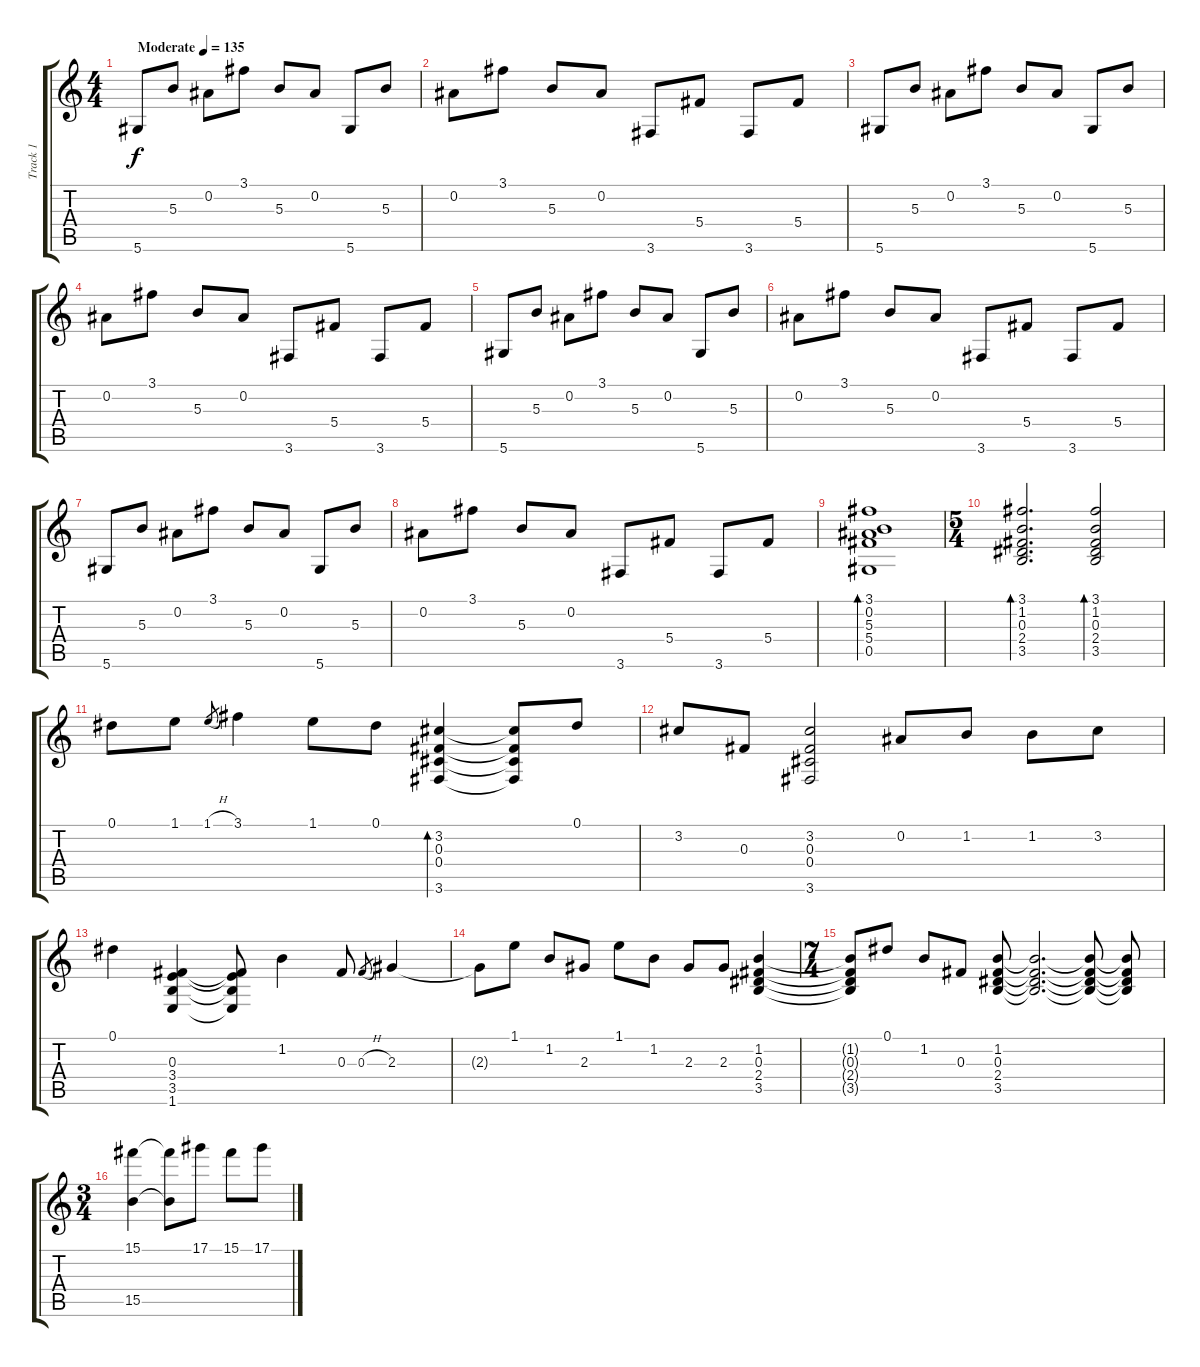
\track ("Track 1" "Track 1") {instrument electricguitarjazz}
\staff {score tabs}
\tuning (Eb4 Bb3 Gb3 Db3 Ab2 Eb2) {hide}
\ts (4 4)
\tempo (135 "Moderate")
\clef g2
\ks c
5.6.8{dy f instrument electricguitarjazz} 5.3.8 0.2.8 3.1.8 5.3.8 0.2.8 5.6.8 5.3.8 |
0.2.8 3.1.8 5.3.8 0.2.8 3.6.8 5.4.8 3.6.8 5.4.8 |
5.6.8 5.3.8 0.2.8 3.1.8 5.3.8 0.2.8 5.6.8 5.3.8 |
0.2.8 3.1.8 5.3.8 0.2.8 3.6.8 5.4.8 3.6.8 5.4.8 |
5.6.8 5.3.8 0.2.8 3.1.8 5.3.8 0.2.8 5.6.8 5.3.8 |
0.2.8 3.1.8 5.3.8 0.2.8 3.6.8 5.4.8 3.6.8 5.4.8 |
5.6.8 5.3.8 0.2.8 3.1.8 5.3.8 0.2.8 5.6.8 5.3.8 |
0.2.8 3.1.8 5.3.8 0.2.8 3.6.8 5.4.8 3.6.8 5.4.8 |
(3.1 0.2 5.3 5.4 0.5).1{bd 60} |
\ts (5 4)
(3.1 1.2 0.3 2.4 3.5).2{d bd 60} (3.1 1.2 0.3 2.4 3.5).2{bd 30} |
0.1.8 1.1.8 1.1{h}.8{gr} 3.1.4 1.1.8 0.1.8 (3.2 0.3 0.4 3.6).4{bd 60} (3.2{t} 0.3{t} 0.4{t} 3.6{t}).8 0.1.8 |
3.2.8 0.3.8 (3.2 0.3 0.4 3.6).2 0.2.8 1.2.8 1.2.8 3.2.8 |
0.1.4 (0.3 3.4 3.5 1.6).4 (0.3{t} 3.4{t} 3.5{t} 1.6{t}).8 1.2.4 0.3.8 0.3{h}.8{gr} 2.3.4 |
2.3{t}.8 1.1.8 1.2.8 2.3.8 1.1.8 1.2.8 2.3.8 2.3.8 (1.2 0.3 2.4 3.5).4 |
\ts (7 4)
(1.2{t} 0.3{t} 2.4{t} 3.5{t}).8 0.1.8 1.2.8 0.3.8 (1.2 0.3 2.4 3.5).8 (1.2{t} 0.3{t} 2.4{t} 3.5{t}).2{d} (1.2{t} 0.3{t} 2.4{t} 3.5{t}).8 (1.2{t} 0.3{t} 2.4{t} 3.5{t}).8 |
\ts (3 4)
(15.1 15.5).4 (15.1{t} 15.5{t}).8 17.1.8 15.1.8 17.1.8
